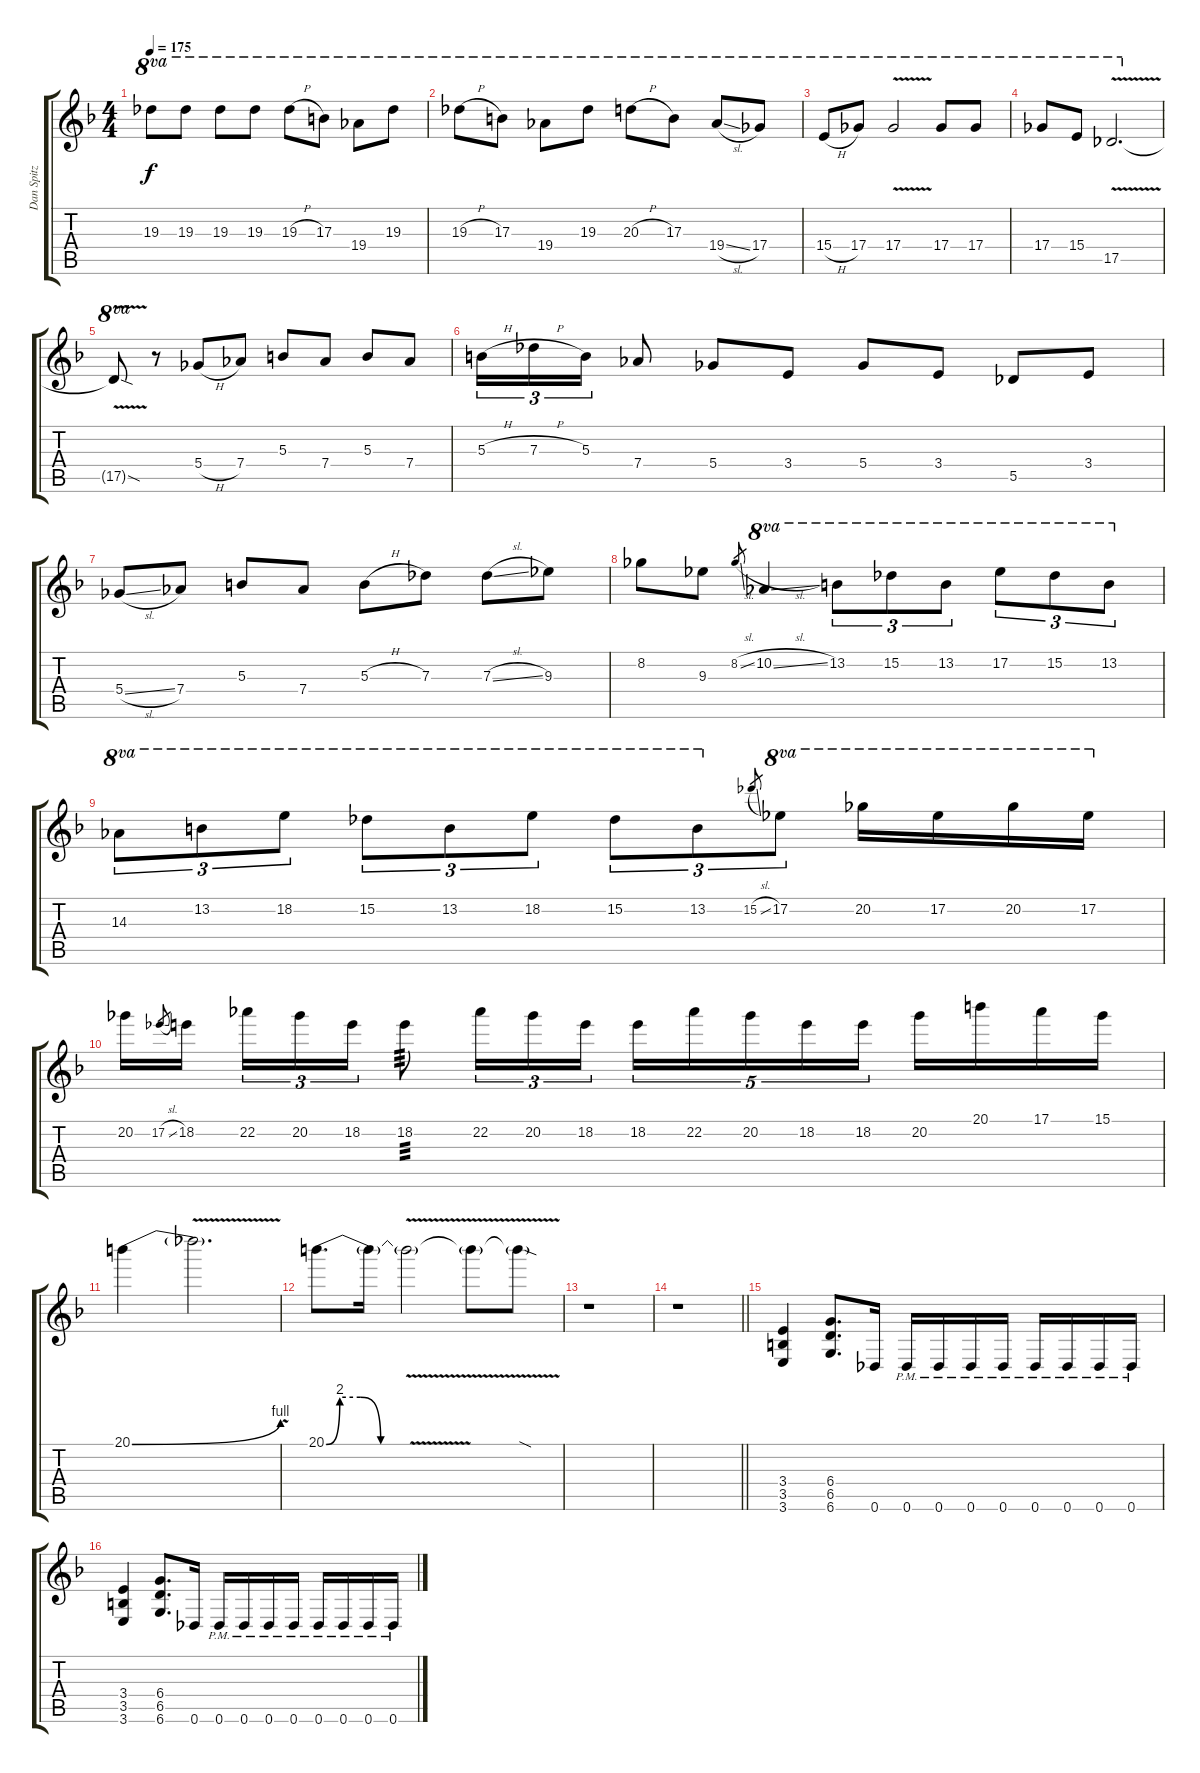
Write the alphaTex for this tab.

\track ("Dan Spitz" "Dan Spitz") {instrument distortionguitar}
\staff {score tabs}
\tuning (Eb4 Bb3 Gb3 Db3 Ab2 Db2) {hide}
\ts (4 4)
\tempo 175
\clef g2
\ks f
19.3{t}.8{ot 8va dy f} 19.3.8{ot 8va} 19.3.8{ot 8va} 19.3.8{ot 8va} 19.3{h}.8{ot 8va} 17.3.8{ot 8va} 19.4.8{ot 8va} 19.3.8{ot 8va} |
19.3{h}.8{ot 8va} 17.3.8{ot 8va} 19.4.8{ot 8va} 19.3.8{ot 8va} 20.3{h}.8{ot 8va} 17.3.8{ot 8va} 19.4{sl}.8{ot 8va} 17.4.8{ot 8va} |
15.4{h}.8{ot 8va} 17.4.8{ot 8va} 17.4{v}.2{ot 8va} 17.4.8{ot 8va} 17.4.8{ot 8va} |
17.4.8{ot 8va} 15.4.8{ot 8va} 17.5{v}.2{d ot 8va} |
17.5{sod t}.8{ot 8va} r.8 5.4{h}.8 7.4.8 5.3.8 7.4.8 5.3.8 7.4.8 |
5.3{h}.16{tu (3 2)} 7.3{h}.16{tu (3 2)} 5.3.16{tu (3 2)} 7.4.8 5.4.8 3.4.8 5.4.8 3.4.8 5.5.8 3.4.8 |
5.4{sl}.8 7.4.8 5.3.8 7.4.8 5.3{h}.8 7.3.8 7.3{sl}.8 9.3.8 |
8.2.8 9.3.8 8.2{sl}.8{gr} 10.2{sl}.4{ot 8va} 13.2.8{tu (3 2) ot 8va} 15.2.8{tu (3 2) ot 8va} 13.2.8{tu (3 2) ot 8va} 17.2.8{tu (3 2) ot 8va} 15.2.8{tu (3 2) ot 8va} 13.2.8{tu (3 2) ot 8va} |
14.3.8{tu (3 2) ot 8va} 13.2.8{tu (3 2) ot 8va} 18.2.8{tu (3 2) ot 8va} 15.2.8{tu (3 2) ot 8va} 13.2.8{tu (3 2) ot 8va} 18.2.8{tu (3 2) ot 8va} 15.2.8{tu (3 2) ot 8va} 13.2.8{tu (3 2) ot 8va} 15.2{sl}.8{gr} 17.2.8{tu (3 2) ot 8va} 20.2.16{ot 8va} 17.2.16{ot 8va} 20.2.16{ot 8va} 17.2.16{ot 8va} |
20.2.16 17.2{sl}.8{gr} 18.2.16{beam splitsecondary} 22.2.16{tu (3 2)} 20.2.16{tu (3 2)} 18.2.16{tu (3 2)} 18.2.8{tp 3} 22.2.16{tu (3 2)} 20.2.16{tu (3 2)} 18.2.16{tu (3 2)} 18.2.16{tu (5 4)} 22.2.16{tu (5 4)} 20.2.16{tu (5 4)} 18.2.16{tu (5 4)} 18.2.16{tu (5 4)} 20.2.16 20.1.16 17.1.16 15.1.16 |
20.1{be (bend 0 0 60 4)}.4 20.1{v t}.2{d} |
20.1{be (custom 0 0 10 8 25 8 40 0 60 0)}.8{d} 20.1{t}.16 20.1{v t}.2 20.1{v t}.8 20.1{sod t}.8 |
r.1 |
\barLineRight lightlight
r.1 |
(3.4 3.5 3.6).4 (6.4 6.5 6.6).8{d} 0.6.16 0.6{pm}.16 0.6{pm}.16 0.6{pm}.16 0.6{pm}.16 0.6{pm}.16 0.6{pm}.16 0.6{pm}.16 0.6{pm}.16 |
(3.4 3.5 3.6).4 (6.4 6.5 6.6).8{d} 0.6.16 0.6{pm}.16 0.6{pm}.16 0.6{pm}.16 0.6{pm}.16 0.6{pm}.16 0.6{pm}.16 0.6{pm}.16 0.6{pm}.16
